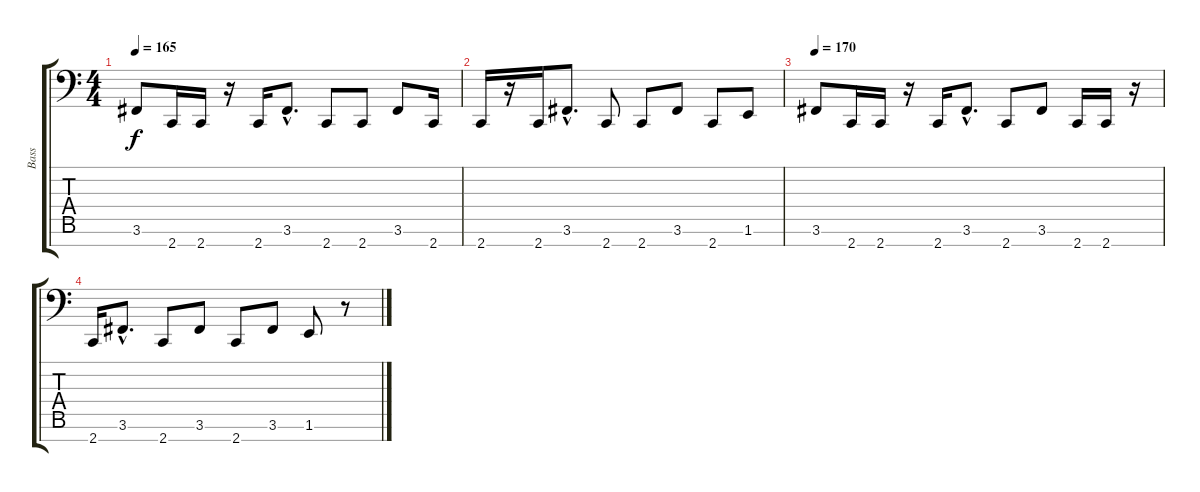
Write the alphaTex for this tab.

\track ("Bass" "Bass") {instrument electricbassfinger}
\staff {score tabs}
\tuning (Eb3 Bb2 Gb2 Db2 Ab1 Eb1 Bb0) {hide}
\ts (4 4)
\tempo 165
\clef f4
\ks c
3.6.8{dy f} 2.7.16 2.7.16 r.16 2.7.16 3.6{hac}.8{d} 2.7.8 2.7.8 3.6.8 2.7.16 |
2.7.16 r.16 2.7.16 3.6{hac}.8{d} 2.7.8 2.7.8 3.6.8 2.7.8 1.6.8 |
\tempo 170
3.6.8 2.7.16 2.7.16 r.16 2.7.16 3.6{hac}.8{d} 2.7.8 3.6.8 2.7.16 2.7.16 r.16 |
2.7.16 3.6{hac}.8{d} 2.7.8 3.6.8 2.7.8 3.6.8 1.6.8 r.8
